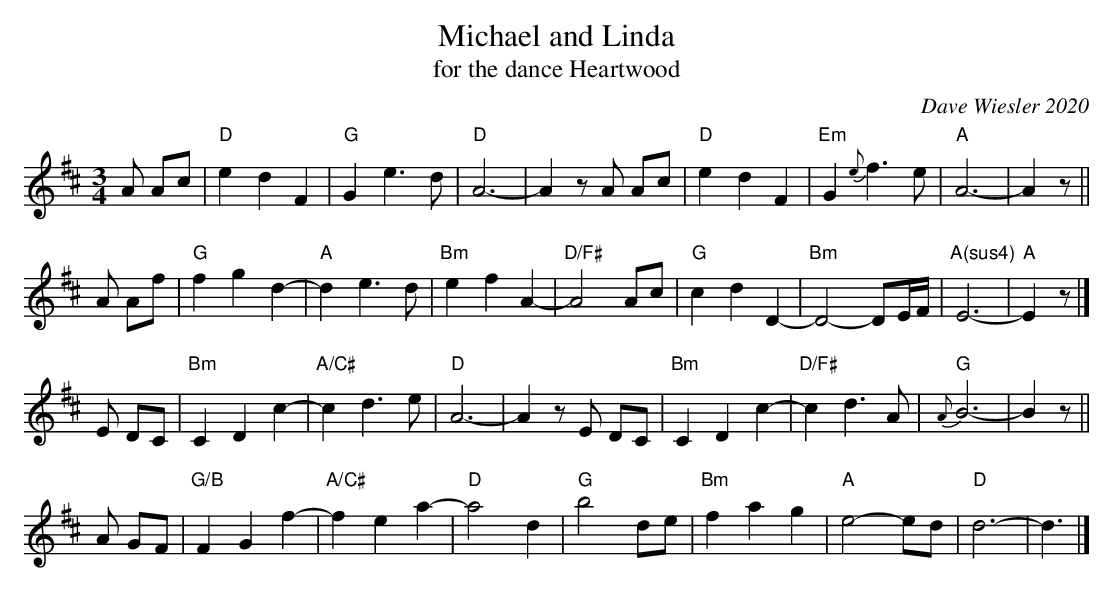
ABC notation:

X:1
T: Michael and Linda
T: for the dance Heartwood
C: Dave Wiesler 2020
M: 3/4
L: 1/8
K: D
A Ac |\
"D"e2 d2 F2 | "G"G2 e3 d | "D"A6- | A2 zA Ac |\
"D"e2 d2 F2 | "Em"G2 {e}f3 e | "A"A6- | A2 z ||
A Af |\
"G"f2 g2 d2- | "A"d2 e3 d | "Bm"e2 f2 A2- | "D/F#"A4 Ac |\
"G"c2 d2 D2- |"Bm"D4- DE/F/ | "A(sus4)"E6- | "A"E2 z |]
E DC |\
"Bm"C2 D2 c2- | "A/C#"c2 d3 e | "D"A6- | A2 zE DC |\
"Bm"C2 D2 c2- | "D/F#"c2 d3 A | "G"{A}B6- | B2 z ||
A GF |\
"G/B"F2 G2 f2- | "A/C#"f2 e2 a2- | "D"a4 d2 | "G"b4 de |\
"Bm"f2 a2 g2 | "A"e4- ed | "D"d6- | d3 |]
